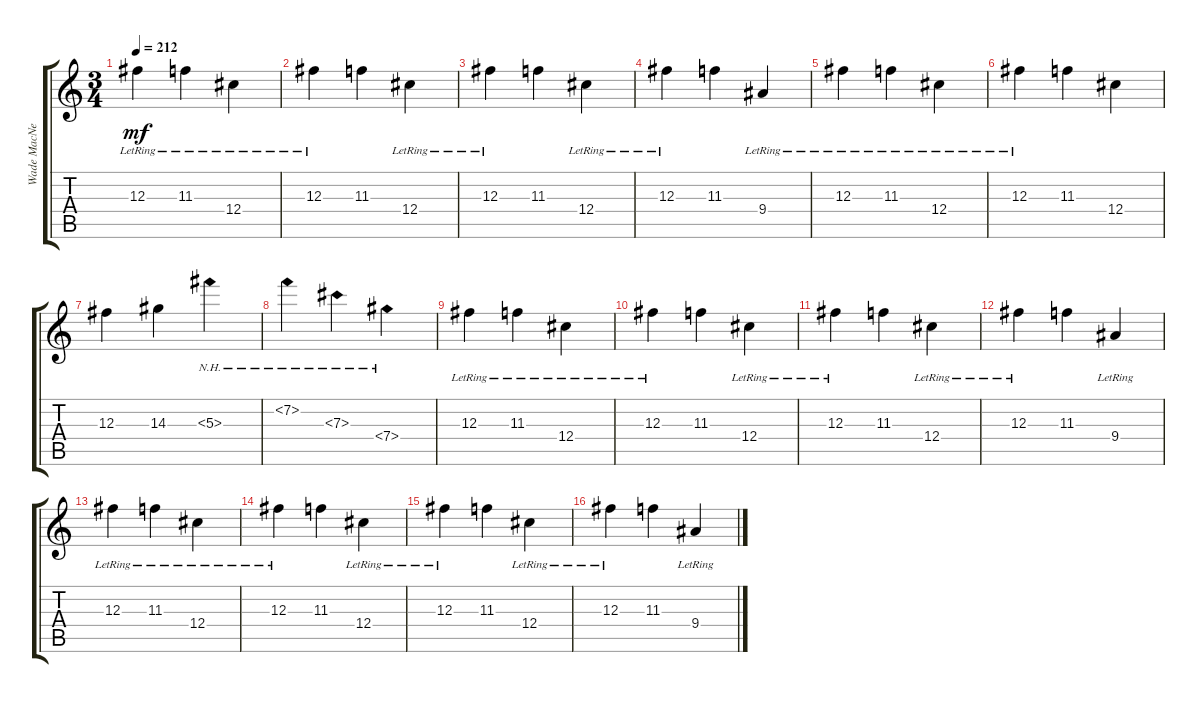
\track ("Wade MacNeil" "Wade MacNe") {instrument distortionguitar}
\staff {score tabs}
\tuning (Eb4 Bb3 Gb3 Db3 Ab2 Eb2) {hide}
\ts (3 4)
\tempo 212
\clef g2
\ks c
12.3{lr}.4{dy mf} 11.3{lr}.4 12.4{lr}.4 |
12.3{lr}.4 11.3.4 12.4{lr}.4 |
12.3{lr}.4 11.3.4 12.4{lr}.4 |
12.3{lr}.4 11.3.4 9.4{lr}.4 |
12.3{lr}.4 11.3{lr}.4 12.4{lr}.4 |
12.3{lr}.4 11.3.4 12.4.4 |
12.3.4 14.3.4 5.3{nh}.4 |
7.2{nh}.4 7.3{nh}.4 7.4{nh}.4 |
12.3{lr}.4 11.3{lr}.4 12.4{lr}.4 |
12.3{lr}.4 11.3.4 12.4{lr}.4 |
12.3{lr}.4 11.3.4 12.4{lr}.4 |
12.3{lr}.4 11.3.4 9.4{lr}.4 |
12.3{lr}.4 11.3{lr}.4 12.4{lr}.4 |
12.3{lr}.4 11.3.4 12.4{lr}.4 |
12.3{lr}.4 11.3.4 12.4{lr}.4 |
12.3{lr}.4 11.3.4 9.4{lr}.4
